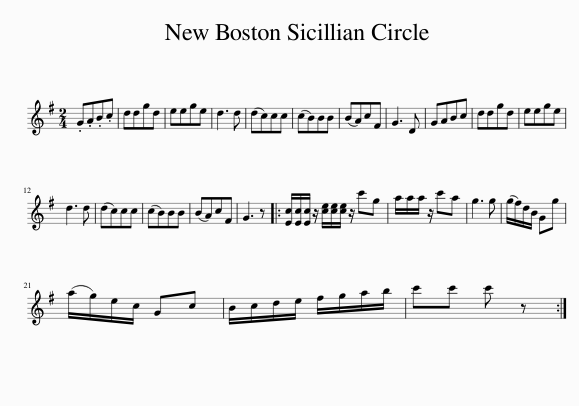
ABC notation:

X:1
L:1/8
M:2/4
I:linebreak $
K:G
V:1 treble
V:1
 .G.A.B.c | ddgd | eege | d3 d | (dc)cc | %5
 (cB)BB | (BA)cF | G3 D | GABc | ddgd | %10
 eege |$ d3 d | (dc)cc | (cB)BB | (BA)cF | %15
 G3 z |: [Ec]/[Ec]/[Ec]/ z/ [ce]/[ce]/[ce]/ z/ c'g | a/a/a/ z/ c'a | g3 g | (g/f/)d/B/ Gg |$ %20
 (a/g/)e/c/ Gc | B/c/d/e/ f/g/a/b/ | c'c' c' z :| %23
